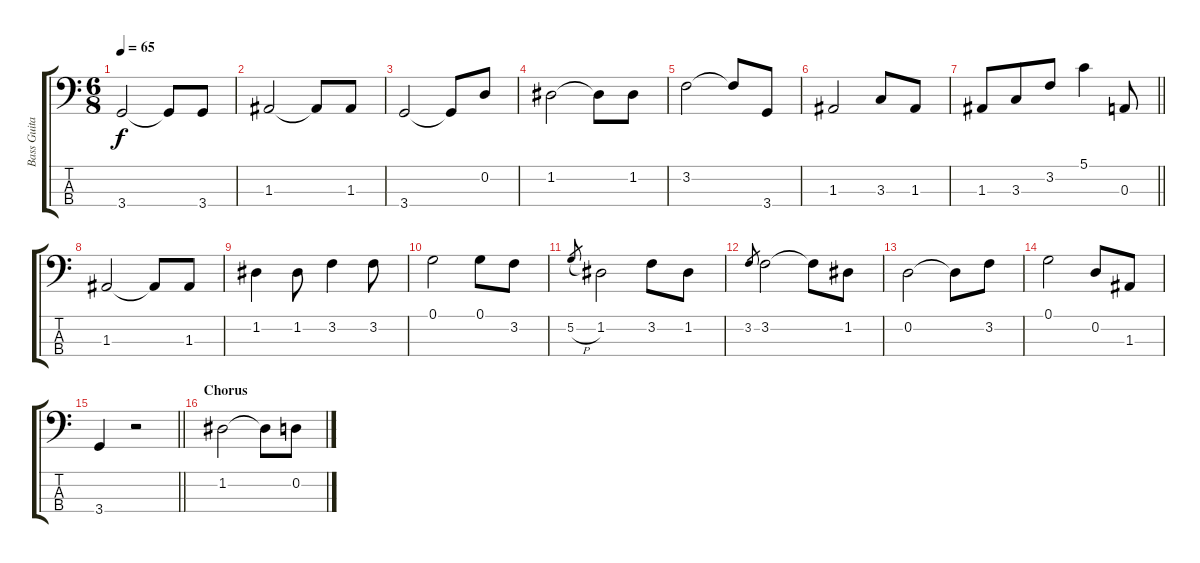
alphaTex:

\track ("Bass Guitar" "Bass Guita") {instrument electricbassfinger}
\staff {score tabs}
\tuning (G2 D2 A1 E1) {hide}
\ts (6 8)
\tempo 65
\clef f4
\ks c
3.4.2{dy f} 3.4{t}.8 3.4.8 |
1.3.2 1.3{t}.8 1.3.8 |
3.4.2 3.4{t}.8 0.2.8 |
1.2.2 1.2{t}.8 1.2.8 |
3.2.2 3.2{t}.8 3.4.8 |
1.3.2 3.3.8 1.3.8 |
\barLineRight lightlight
1.3.8 3.3.8 3.2.8 5.1.4 0.3.8 |
\section ("" "")
1.3.2 1.3{t}.8 1.3.8 |
1.2.4 1.2.8 3.2.4 3.2.8 |
0.1.2 0.1.8 3.2.8 |
5.2{h}.8{gr} 1.2.2 3.2.8 1.2.8 |
3.2.8{gr} 3.2.2 3.2{t}.8 1.2.8 |
0.2.2 0.2{t}.8 3.2.8 |
0.1.2 0.2.8 1.3.8 |
\barLineRight lightlight
3.4.4 r.2 |
\section ("" "Chorus")
1.2.2 1.2{t}.8 0.2.8
